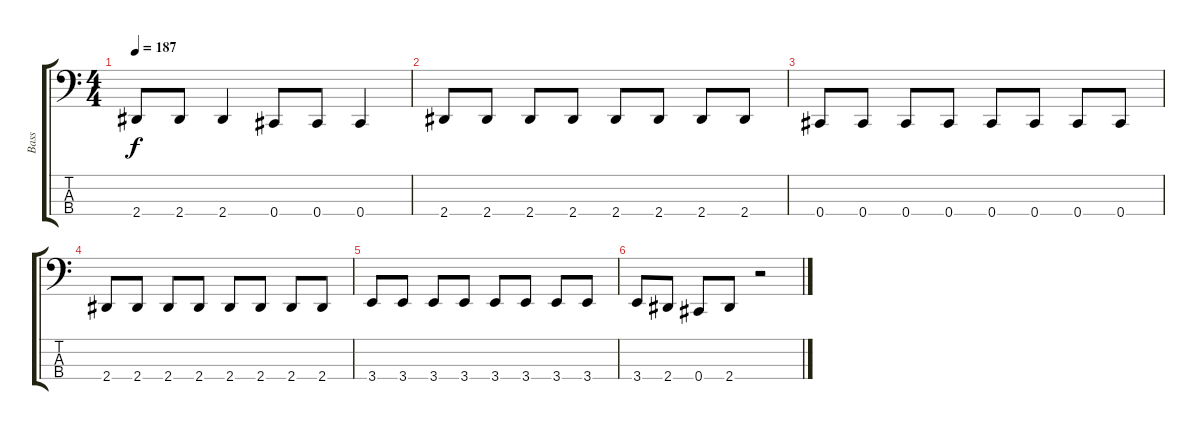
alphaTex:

\track ("Bass" "Bass") {instrument electricbassfinger}
\staff {score tabs}
\tuning (Gb2 Db2 Ab1 Db1) {hide}
\ts (4 4)
\tempo 187
\clef f4
\ks c
2.4.8{dy f} 2.4.8 2.4.4 0.4.8 0.4.8 0.4.4 |
2.4.8 2.4.8 2.4.8 2.4.8 2.4.8 2.4.8 2.4.8 2.4.8 |
0.4.8 0.4.8 0.4.8 0.4.8 0.4.8 0.4.8 0.4.8 0.4.8 |
2.4.8 2.4.8 2.4.8 2.4.8 2.4.8 2.4.8 2.4.8 2.4.8 |
3.4.8 3.4.8 3.4.8 3.4.8 3.4.8 3.4.8 3.4.8 3.4.8 |
3.4.8 2.4.8 0.4.8 2.4.8 r.2
